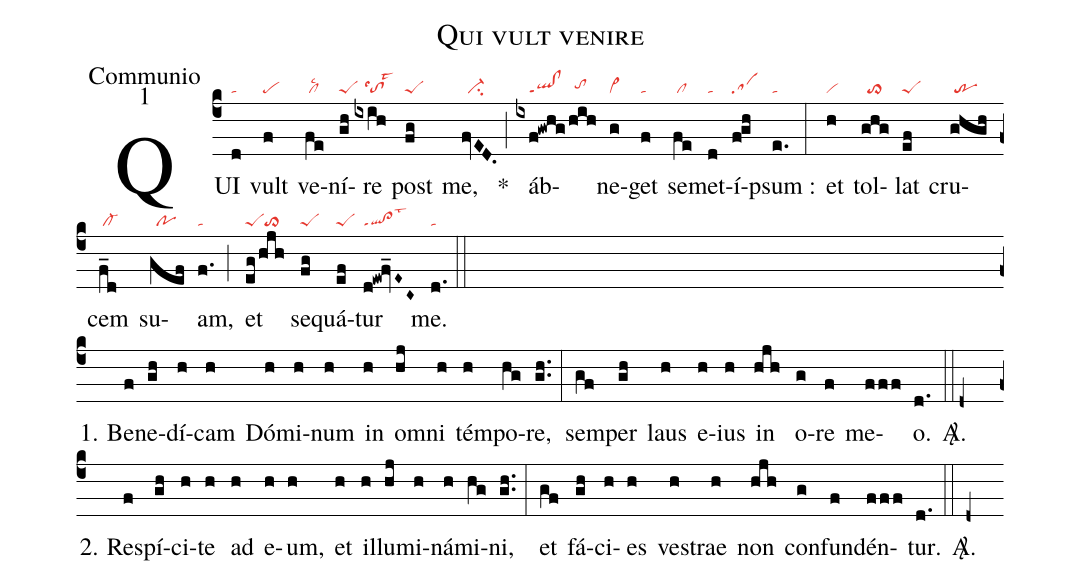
name:Qui vult venire;
office-part:Communio;
mode:1;
nabc-lines:1;
%%
(c4) QU{I}(d|ta) vult(f|pe) ve(fe|/cllsc2)ní(gh|peS)re(ixih|///tolsc4lst3) post(fg|peS) me,(fvED.|//ci-) *(;) áb(ixf!gwhg|////ql!clppt1|/hih|//tohh)ne(g|vi>)get(f|ta) se(fe|/cl)met(d|ta)í(f!gh|sa)psum :(e.|ta) (:) et(h|vi) tol(ghg|//to>)lat(ef|peS) cru(ghgh|/tr)cem(f_d|/cl-) su(gef|//po)am,(f.|ta) (;) et(eg|peS|/hjh|//to>) se(fg|peS)quá(ef|peS)tur(d!ew!fv_E~C~|ql!cl>ppt1lst3) me.(d.|ta) (::Z)

1. Be(f)ne(gh)dí(h)cam(h) Dó(h)mi(h)num(h) in(h) om(hj)ni(h) tém(h)po(hg)re,(gh..) (:) sem(gf)per(gh) laus(h) e(h)ius(h) in(hjh) o(g)re(f) me(fff)o.(d.) <sp>A/</sp>.(::d+Z)

2. Re(f)spí(gh)ci(h)te(h) ad(h) e(h)um,(h) et(h) il(h)lu(hj)mi(h)ná(h)mi(hg)ni,(gh..) (:) et(gf) fá(gh)ci(h)es(h) ves(h)trae(h) non(hjh) con(g)fun(f)dén(fff)tur.(d.) <sp>A/</sp>.(::d+)

